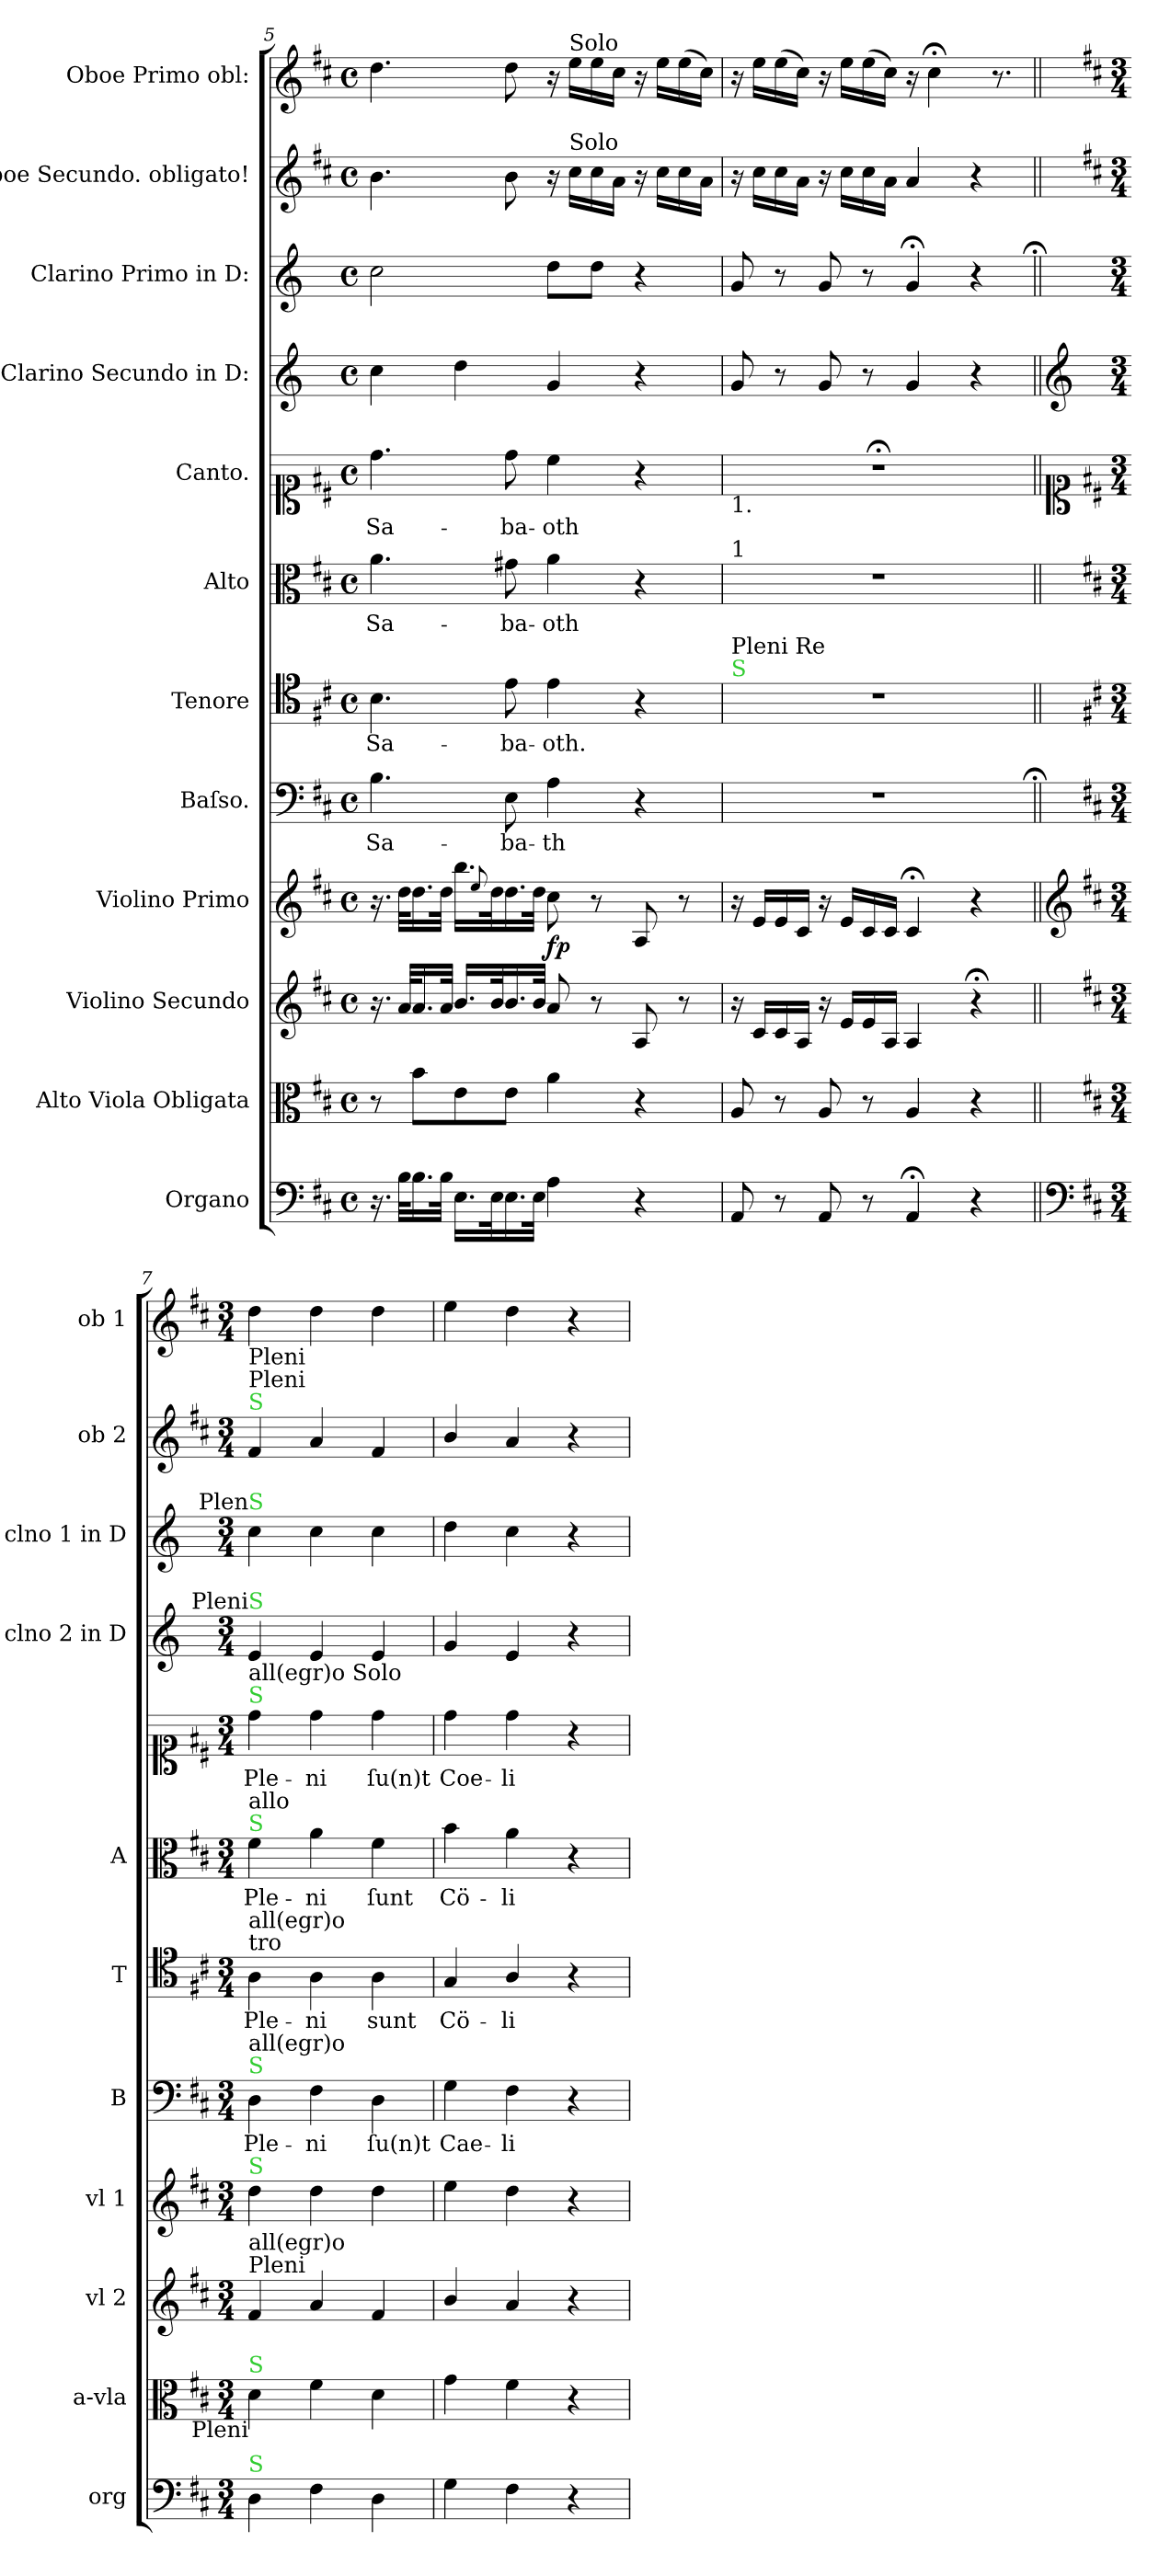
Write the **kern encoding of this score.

**kern	**kern	**kern	**dynam	**kern	**kern	**text	**kern	**text	**kern	**text	**kern	**text	**kern	**kern	**kern	**kern
*part12	*part11	*part10	*part10	*part9	*part8	*part8	*part7	*part7	*part6	*part6	*part5	*part5	*part4	*part3	*part2	*part1
*staff12	*staff11	*staff10	*staff10	*staff9	*staff8	*staff8	*staff7	*staff7	*staff6	*staff6	*staff5	*staff5	*staff4	*staff3	*staff2	*staff1
*I"Organo	*I"Alto Viola Obligata	*I"Violino Secundo	*	*I"Violino Primo	*I"Baſso.	*	*I"Tenore	*	*I"Alto	*	*I"Canto.	*	*I"Clarino Secundo in D:	*I"Clarino Primo in D:	*I"Oboe Secundo. obligato!	*I"Oboe Primo obl:
*I'org	*I'a-vla	*I'vl 2	*	*I'vl 1	*I'B	*	*I'T	*	*I'A	*	*	*	*I'clno 2 in D	*I'clno 1 in D	*I'ob 2	*I'ob 1
*clefF4	*clefC3	*clefG2	*	*clefG2	*clefF4	*	*clefC4	*	*clefC3	*	*clefC1	*	*clefG2	*clefG2	*clefG2	*clefG2
*	*	*	*	*	*	*	*	*	*	*	*	*	*ITrd-1c-2	*ITrd-1c-2	*	*
*k[f#c#]	*k[f#c#]	*k[f#c#]	*	*k[f#c#]	*k[f#c#]	*	*k[f#c#]	*	*k[f#c#]	*	*k[f#c#]	*	*k[f#c#]	*k[f#c#]	*k[f#c#]	*k[f#c#]
*M4/4	*M4/4	*M4/4	*	*M4/4	*M4/4	*	*M4/4	*	*M4/4	*	*M4/4	*	*M4/4	*M4/4	*M4/4	*M4/4
*met(c)	*met(c)	*met(c)	*	*met(c)	*met(c)	*	*met(c)	*	*met(c)	*	*met(c)	*	*met(c)	*met(c)	*met(c)	*met(c)
=5	=5	=5	=5	=5	=5	=5	=5	=5	=5	=5	=5	=5	=5	=5	=5	=5
16.r	8r	16.r	.	16.r	4.B\	Sa-	4.B\	Sa-	4.a\	Sa-	4.dd\	Sa-	4dd\	2dd\	4.b\	4.dd\
32B\KLL	.	32a/KLL	.	32dd\KLL	.	.	.	.	.	.	.	.	.	.	.	.
16.B\	8b\L	16.a/	.	16.dd\	.	.	.	.	.	.	.	.	.	.	.	.
32B\JJk	.	32a/JJk	.	32dd\JJk	.	.	.	.	.	.	.	.	.	.	.	.
16.E\LL	8e\	16.b/LL	.	16.bb\LL	.	.	.	.	.	.	.	.	4ee\	.	.	.
.	.	.	.	8qqee/	.	.	.	.	.	.	.	.	.	.	.	.
32E\K	.	32b/K	.	32dd\K	.	.	.	.	.	.	.	.	.	.	.	.
16.E\	8e\J	16.b/	.	16.dd\	8E\	-ba-	8e\	-ba-	8g#X\	-ba-	8dd\	-ba-	.	.	8b\	8dd\
32E\JJk	.	32b/JJk	.	32dd\JJk	.	.	.	.	.	.	.	.	.	.	.	.
!	!	!	!LO:DY:a	!	!	!	!	!	!	!	!	!	!	!	!	!
4A\	4a\	8a/	fp	8cc#\	4A\	-th	4e\	-oth.	4a\	-oth	4cc#\	-oth	4a/	8ee\L	16r	16r
!	!	!	!	!	!	!	!	!	!	!	!	!	!	!	!	!LO:TX:a:t=Solo
!	!	!	!	!	!	!	!	!	!	!	!	!	!	!	!LO:TX:a:t=Solo	!
.	.	.	.	.	.	.	.	.	.	.	.	.	.	.	16cc#\LL	16ee\LL
.	.	8r	.	8r	.	.	.	.	.	.	.	.	.	8ee\J	16cc#\	16ee\
.	.	.	.	.	.	.	.	.	.	.	.	.	.	.	16a\JJ	16cc#\JJ
4r	4r	8A/	.	8A/	4r	.	4r	.	4r	.	4r	.	4r	4r	16r	16r
.	.	.	.	.	.	.	.	.	.	.	.	.	.	.	16cc#\LL	16ee\LL
.	.	8r	.	8r	.	.	.	.	.	.	.	.	.	.	16cc#\	(16ee\
.	.	.	.	.	.	.	.	.	.	.	.	.	.	.	16a\JJ	16cc#\JJ)
=6	=6	=6	=6	=6	=6	=6	=6	=6	=6	=6	=6	=6	=6	=6	=6	=6
!	!	!	!	!	!	!	!	!	!	!	!LO:TX:b:t=1.	!	!	!	!	!
!	!	!	!	!	!	!	!	!	!LO:TX:a:t=1	!	!	!	!	!	!	!
!	!	!	!	!	!	!	!LO:TX:a:color=limegreen:t=S	!	!	!	!	!	!	!	!	!
!	!	!	!	!	!	!	!LO:TX:a:t=Pleni Re	!	!	!	!	!	!	!	!	!
8AA/	8A/	16r	.	16r	1r	.	1r	.	1r	.	1r;<	.	8a/	8a/	16r	16r
.	.	16c#/LL	.	16e/LL	.	.	.	.	.	.	.	.	.	.	16cc#\LL	16ee\LL
8r	8r	16c#/	.	16e/	.	.	.	.	.	.	.	.	8r	8r	16cc#\	(16ee\
.	.	16A/JJ	.	16c#/JJ	.	.	.	.	.	.	.	.	.	.	16a\JJ	16cc#\JJ)
8AA/	8A/	16r	.	16r	.	.	.	.	.	.	.	.	8a/	8a/	16r	16r
.	.	16e/LL	.	16e/LL	.	.	.	.	.	.	.	.	.	.	16cc#\LL	16ee\LL
8r	8r	16e/	.	16c#/	.	.	.	.	.	.	.	.	8r	8r	16cc#\	(16ee\
.	.	16A/JJ	.	16c#/JJ	.	.	.	.	.	.	.	.	.	.	16a\JJ	16cc#\JJ)
4AA;</	4A/	4A/	.	4c#;</	.	.	.	.	.	.	.	.	4a/	4a;</	4a/	16r
.	.	.	.	.	.	.	.	.	.	.	.	.	.	.	.	4cc#;<\
4r	4r	4r;<	.	4r	.	.	.	.	.	.	.	.	4r	4r	4r	.
.	.	.	.	.	.	.	.	.	.	.	.	.	.	.	.	8.r
=7||	=7||	=7||	=7||	=7||	=7||;	=7||	=7||	=7||	=7||	=7||	=7||	=7||	=7||	=7||;	=7||	=7||
*clefF4	*	*	*	*clefG2	*	*	*	*	*	*	*clefC1	*	*clefG2	*	*	*
*k[f#c#]	*	*	*	*k[f#c#]	*	*	*	*	*	*	*k[f#c#]	*	*	*	*	*k[f#c#]
*M3/4	*M3/4	*M3/4	*	*M3/4	*M3/4	*	*M3/4	*	*M3/4	*	*M3/4	*	*M3/4	*M3/4	*M3/4	*M3/4
!	!	!	!	!	!	!	!	!	!	!	!	!	!	!	!	!LO:TX:b:t=Pleni
!	!	!	!	!	!	!	!	!	!	!	!	!	!	!	!LO:TX:a:color=limegreen:t=S	!
!	!	!	!	!	!	!	!	!	!	!	!	!	!	!	!LO:TX:a:t=Pleni	!
!	!	!	!	!	!	!	!	!	!	!	!	!	!	!LO:TX:a:color=limegreen:t=S	!	!
!	!	!	!	!	!	!	!	!	!	!	!	!	!	!LO:TX:a:rj:t=Plen	!	!
!	!	!	!	!	!	!	!	!	!	!	!	!	!LO:TX:a:color=limegreen:t=S	!	!	!
!	!	!	!	!	!	!	!	!	!	!	!	!	!LO:TX:a:rj:t=Pleni	!	!	!
!	!	!	!	!	!	!	!	!	!	!	!LO:TX:a:color=limegreen:t=S	!	!	!	!	!
!	!	!	!	!	!	!	!	!	!	!	!LO:TX:a:t=all(egr)o Solo	!	!	!	!	!
!	!	!	!	!	!	!	!	!	!LO:TX:a:color=limegreen:t=S	!	!	!	!	!	!	!
!	!	!	!	!	!	!	!	!	!LO:TX:a:t=allo	!	!	!	!	!	!	!
!	!	!	!	!	!	!	!LO:TX:a:t=tro	!	!	!	!	!	!	!	!	!
!	!	!	!	!	!	!	!LO:TX:a:t=all(egr)o	!	!	!	!	!	!	!	!	!
!	!	!	!	!	!LO:TX:a:color=limegreen:t=S	!	!	!	!	!	!	!	!	!	!	!
!	!	!	!	!	!LO:TX:a:t=all(egr)o	!	!	!	!	!	!	!	!	!	!	!
!	!	!	!	!LO:TX:a:color=limegreen:t=S	!	!	!	!	!	!	!	!	!	!	!	!
!	!	!LO:TX:a:t=Pleni	!	!	!	!	!	!	!	!	!	!	!	!	!	!
!	!	!LO:TX:a:t=all(egr)o	!	!	!	!	!	!	!	!	!	!	!	!	!	!
!	!LO:TX:a:color=limegreen:t=S	!	!	!	!	!	!	!	!	!	!	!	!	!	!	!
!	!LO:TX:b:rj:t=Pleni	!	!	!	!	!	!	!	!	!	!	!	!	!	!	!
!LO:TX:a:color=limegreen:t=S	!	!	!	!	!	!	!	!	!	!	!	!	!	!	!	!
4D\	4d\	4f#/	.	4dd\	4D\	Ple-	4A\	Ple-	4f#\	Ple-	4dd\	Ple-	4f#/	4dd\	4f#/	4dd\
4F#\	4f#\	4a/	.	4dd\	4F#\	-ni	4A\	-ni	4a\	-ni	4dd\	-ni	4f#/	4dd\	4a/	4dd\
4D\	4d\	4f#/	.	4dd\	4D\	ſu(n)t	4A\	sunt	4f#\	ſunt	4dd\	ſu(n)t	4f#/	4dd\	4f#/	4dd\
=8	=8	=8	=8	=8	=8	=8	=8	=8	=8	=8	=8	=8	=8	=8	=8	=8
4G\	4g\	4b/	.	4ee\	4G\	Cae-	4G/	Cӧ-	4b\	Cӧ-	4dd\	Coe-	4a/	4ee\	4b/	4ee\
4F#\	4f#\	4a/	.	4dd\	4F#\	-li	4A/	-li	4a\	-li	4dd\	-li	4f#/	4dd\	4a/	4dd\
4r	4r	4r	.	4r	4r	.	4r	.	4r	.	4r	.	4r	4r	4r	4r
=	=	=	=	=	=	=	=	=	=	=	=	=	=	=	=	=
*-	*-	*-	*-	*-	*-	*-	*-	*-	*-	*-	*-	*-	*-	*-	*-	*-
